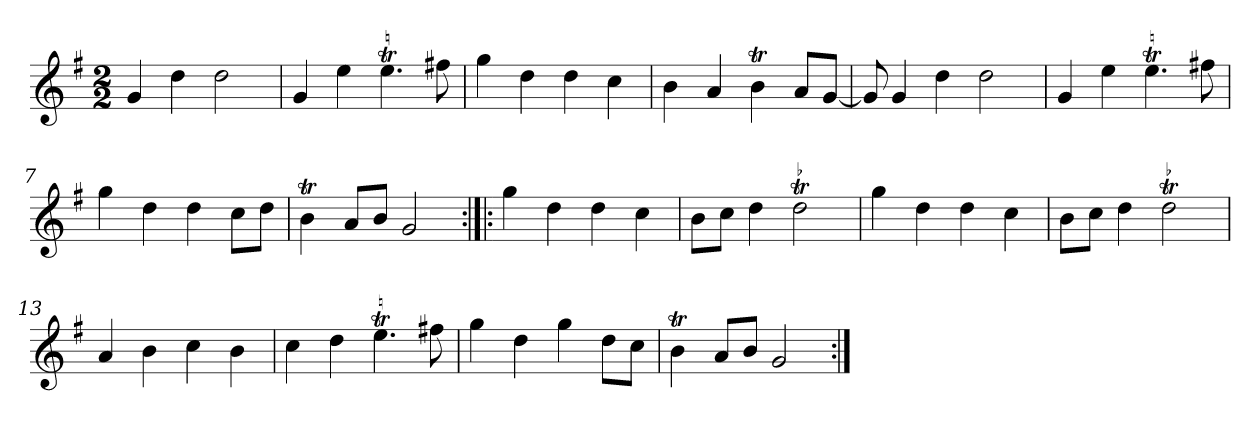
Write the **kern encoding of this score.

**kern
*part1
*staff1
*clefG2
*k[f#]
*G:
*M2/2
*MM152
=1
4g
4dd
2dd
=2
4g
4ee
4.eet
8ff#X
=3
4gg
4dd
4dd
4cc
=4
4b
4a
4bt
8a/L
[8g/J
=5
8g]
4g
4dd
2dd
=6
4g
4ee
4.eet
8ff#X
=7
4gg
4dd
4dd
8cc\L
8dd\J
=8
4bt
8a/L
8b/J
2g
=9:|!|:
4gg
4dd
4dd
4cc
=10
8b\L
8cc\J
4dd
!LO:TR:acc=-
2ddt
=11
4gg
4dd
4dd
4cc
=12
8b\L
8cc\J
4dd
!LO:TR:acc=-
2ddt
=13
4a
4b
4cc
4b
=14
4cc
4dd
4.eet
8ff#X
=15
4gg
4dd
4gg
8dd\L
8cc\J
=16
4bt
8a/L
8b/J
2g
=:|!
*-
